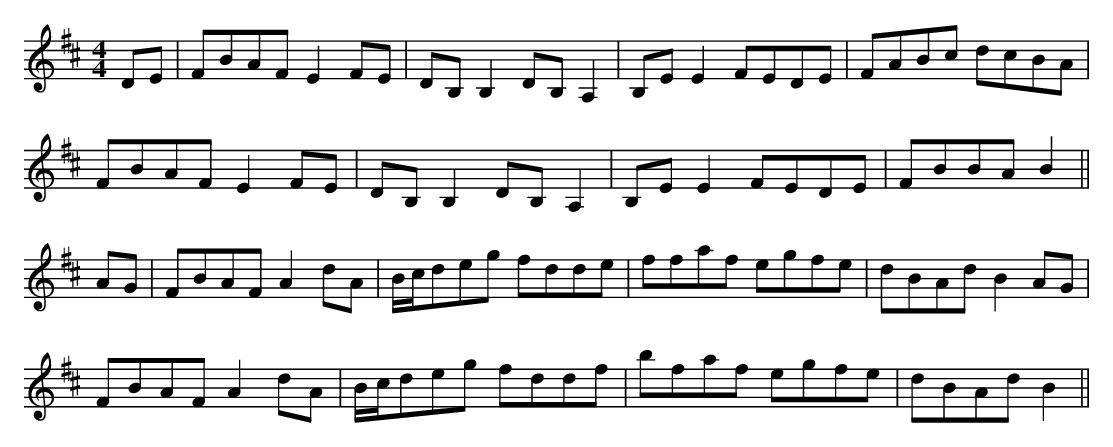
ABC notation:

X:1
M:4/4
K:D
DE|FBAF E2FE|DB,B,2 DB,A,2|B,EE2 FEDE|FABc dcBA|
FBAF E2FE|DB,B,2 DB,A,2|B,EE2 FEDE|FBBA B2||
AG|FBAF A2dA|B/c/deg fdde|ffaf egfe|dBAd B2AG|
FBAF A2dA|B/c/deg fddf|bfaf egfe|dBAd B2||
